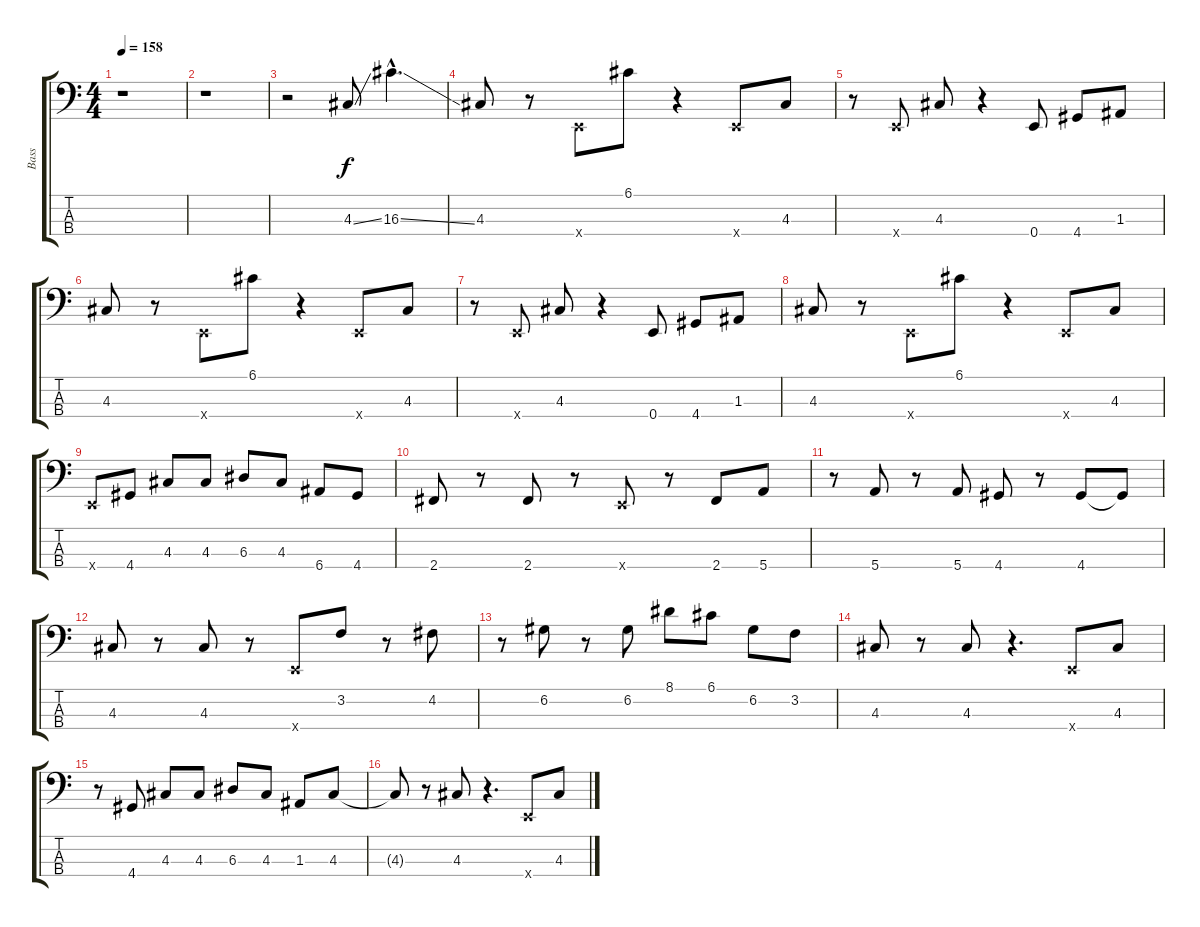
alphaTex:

\track ("Bass" "Bass") {instrument electricbassfinger}
\staff {score tabs}
\tuning (G2 D2 A1 E1) {hide}
\ts (4 4)
\tempo 158
\clef f4
\ks c
r.1{dy f} |
r.1 |
r.2 4.3{ss}.8 16.3{ss hac}.4{d} |
4.3.8 r.8 0.4{x}.8 6.1.8 r.4 0.4{x}.8 4.3.8 |
r.8 0.4{x}.8 4.3.8 r.4 0.4.8 4.4.8 1.3.8 |
4.3.8 r.8 0.4{x}.8 6.1.8 r.4 0.4{x}.8 4.3.8 |
r.8 0.4{x}.8 4.3.8 r.4 0.4.8 4.4.8 1.3.8 |
4.3.8 r.8 0.4{x}.8 6.1.8 r.4 0.4{x}.8 4.3.8 |
0.4{x}.8 4.4.8 4.3.8 4.3.8 6.3.8 4.3.8 6.4.8 4.4.8 |
2.4.8 r.8 2.4.8 r.8 0.4{x}.8 r.8 2.4.8 5.4.8 |
r.8 5.4.8 r.8 5.4.8 4.4.8 r.8 4.4.8 4.4{t}.8 |
4.3.8 r.8 4.3.8 r.8 0.4{x}.8 3.2.8 r.8 4.2.8 |
r.8 6.2.8 r.8 6.2.8 8.1.8 6.1.8 6.2.8 3.2.8 |
4.3.8 r.8 4.3.8 r.4{d} 0.4{x}.8 4.3.8 |
r.8 4.4.8 4.3.8 4.3.8 6.3.8 4.3.8 1.3.8 4.3.8 |
4.3{t}.8 r.8 4.3.8 r.4{d} 0.4{x}.8 4.3.8
